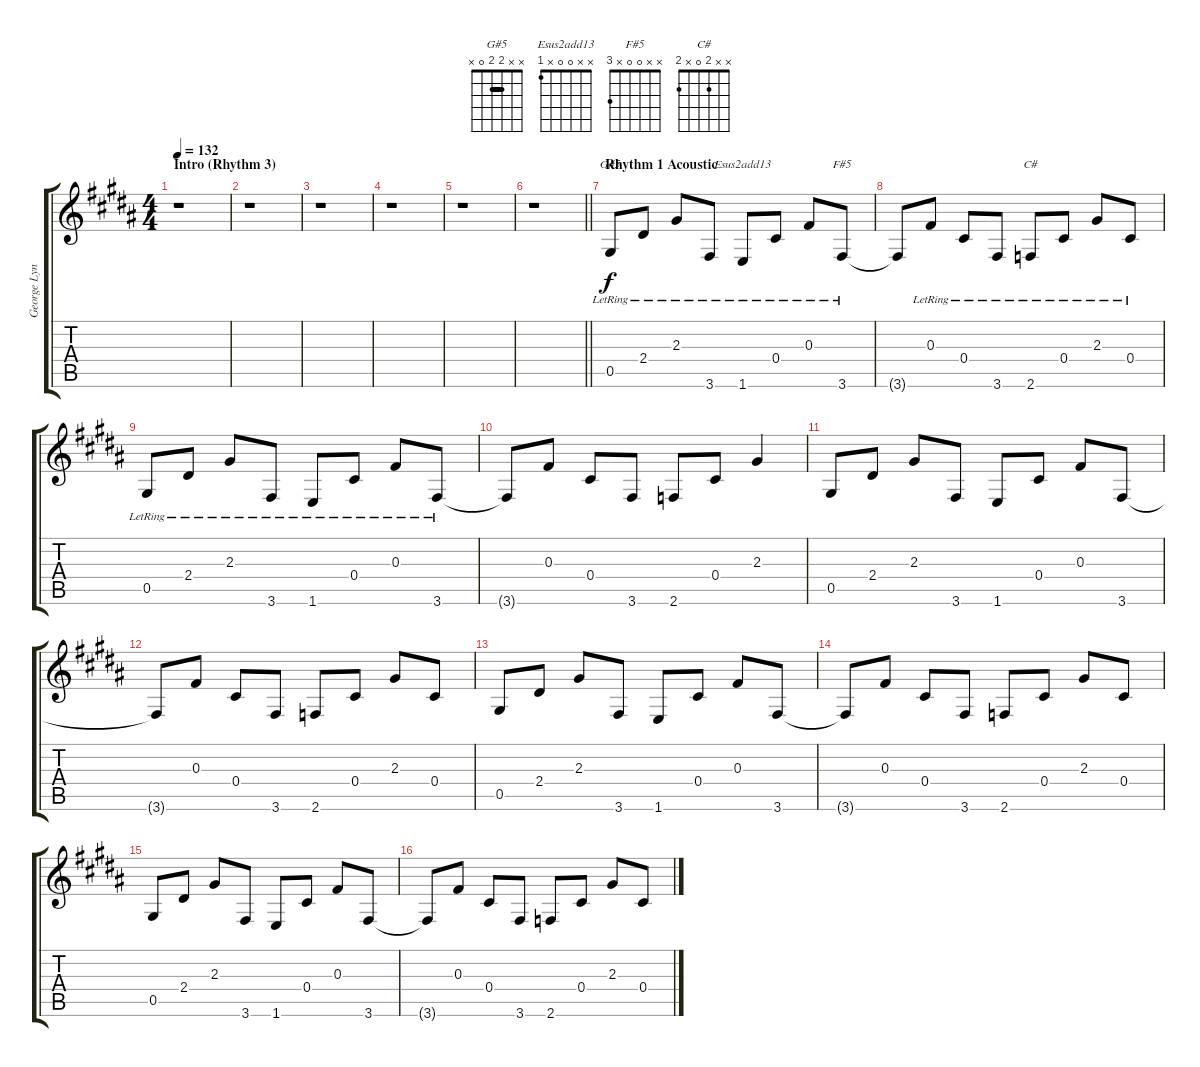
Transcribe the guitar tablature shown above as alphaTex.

\track ("George Lynch Acoustic" "George Lyn") {instrument acousticguitarsteel}
\staff {score tabs}
\tuning (Eb4 Bb3 Gb3 Db3 Ab2 Eb2) {hide}
\chord ("G#5" x x 2 2 0 x) {barre 2}
\chord ("Esus2add13" x x 0 0 x 1)
\chord ("F#5" x x 0 0 x 3)
\chord ("C#" x x 2 0 x 2)
\ts (4 4)
\section ("" "Intro (Rhythm 3)")
\tempo 132
\clef g2
\ks g#minor
r.1{dy f instrument acousticguitarsteel} |
r.1 |
r.1 |
r.1 |
r.1 |
\barLineRight lightlight
r.1 |
\section ("" "Rhythm 1 Acoustic")
0.5{lr}.8{ch "G#5"} 2.4{lr}.8 2.3{lr}.8 3.6{lr}.8 1.6{lr}.8{ch "Esus2add13"} 0.4{lr}.8 0.3{lr}.8 3.6{lr}.8{ch "F#5"} |
3.6{t}.8 0.3{lr}.8 0.4{lr}.8 3.6{lr}.8 2.6{lr}.8{ch "C#"} 0.4{lr}.8 2.3{lr}.8 0.4{lr}.8 |
0.5{lr}.8 2.4{lr}.8 2.3{lr}.8 3.6{lr}.8 1.6{lr}.8 0.4{lr}.8 0.3{lr}.8 3.6{lr}.8 |
3.6{t}.8 0.3.8 0.4.8 3.6.8 2.6.8 0.4.8 2.3.4 |
0.5.8 2.4.8 2.3.8 3.6.8 1.6.8 0.4.8 0.3.8 3.6.8 |
3.6{t}.8 0.3.8 0.4.8 3.6.8 2.6.8 0.4.8 2.3.8 0.4.8 |
0.5.8 2.4.8 2.3.8 3.6.8 1.6.8 0.4.8 0.3.8 3.6.8 |
3.6{t}.8 0.3.8 0.4.8 3.6.8 2.6.8 0.4.8 2.3.8 0.4.8 |
0.5.8 2.4.8 2.3.8 3.6.8 1.6.8 0.4.8 0.3.8 3.6.8 |
3.6{t}.8 0.3.8 0.4.8 3.6.8 2.6.8 0.4.8 2.3.8 0.4.8
